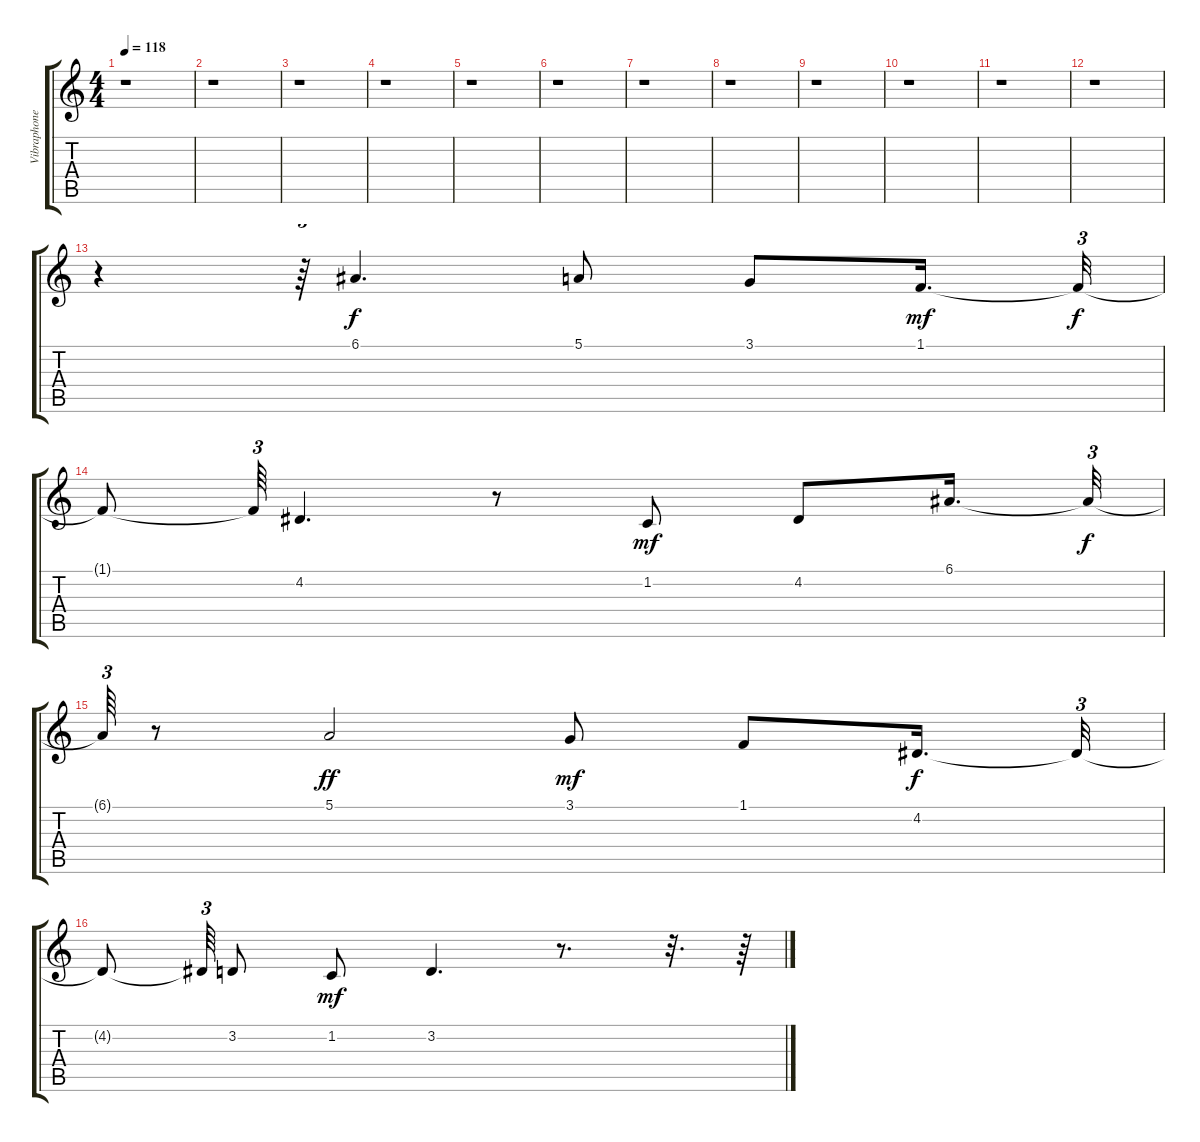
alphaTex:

\track ("Vibraphone" "Vibraphone") {instrument vibraphone}
\staff {score tabs}
\tuning (E4 B3 G3 D3 A2 E2) {hide}
\ts (4 4)
\tempo 118
\clef g2
\ks c
r.1{dy f} |
r.1 |
r.1 |
r.1 |
r.1 |
r.1 |
r.1 |
r.1 |
r.1 |
r.1 |
r.1 |
r.1 |
r.4 r.64{tu (3 2)} 6.1.4{d} 5.1.8 3.1.8 1.1.16{d dy mf} 1.1{t}.32{tu (3 2) dy f} |
1.1{t}.8 1.1{t}.64{tu (3 2)} 4.2.4{d} r.8 1.2.8{dy mf} 4.2.8 6.1.16{d} 6.1{t}.32{tu (3 2) dy f} |
6.1{t}.64{tu (3 2)} r.8 5.1.2{dy ff} 3.1.8{dy mf} 1.1.8 4.2.16{d dy f} 4.2{t}.32{tu (3 2)} |
4.2{t}.8 4.2{t}.64{tu (3 2)} 3.2.8 1.2.8{dy mf} 3.2.4{d} r.8{d} r.32{d} r.64
